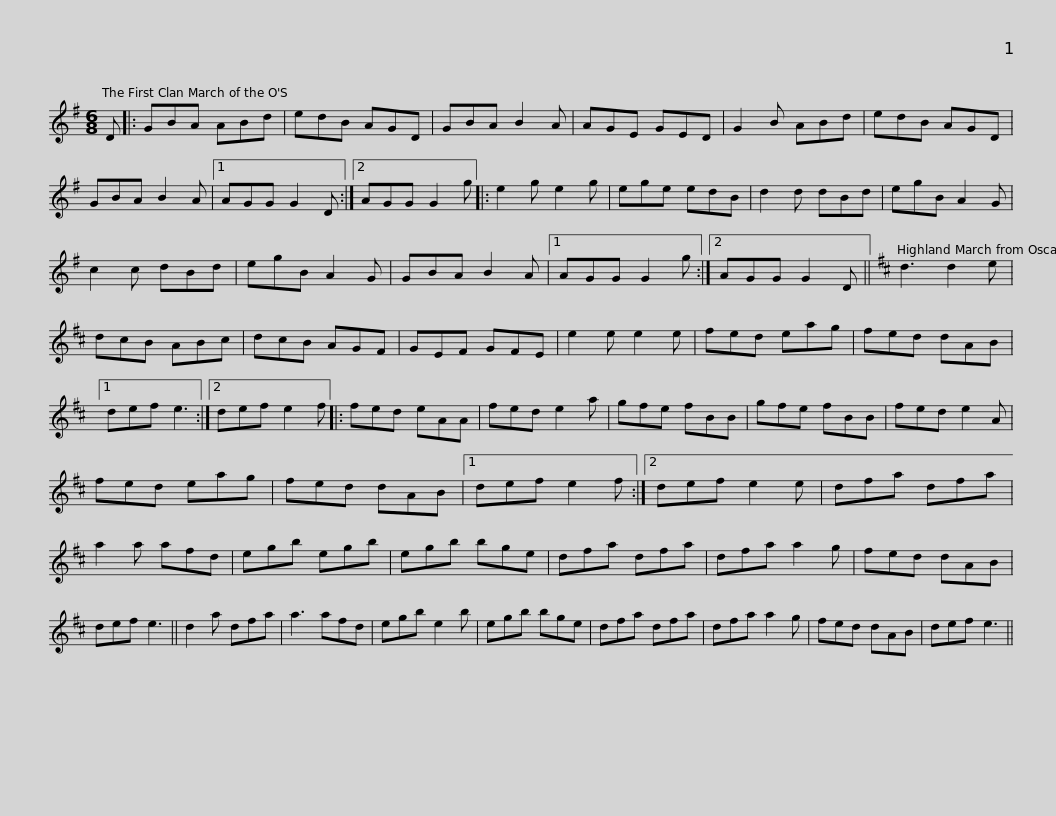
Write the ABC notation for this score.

X:1
L:1/8
M:6/8
I:linebreak $
K:G
V:1 treble
V:1
 D |: GBA ABd | edB AGD | GBA B2 A | AGE GED | %5
 G2 B ABd | edB AGD | GBA B2 A |1$ AGG G2 D :|2 AGG G2 g |: %10
 e2 g e2 g | ege edB | d2 d dBd | egB A2 G | c2 c dBd | %15
 egB A2 G |$ GBA B2 A |1 AGG G2 g :|2 AGG G2 D ||[K:D] d3 d2 e | %20
 dcB ABc | dcB AGF | GEF GFE | e2 e e2 e |$ fed eag | %25
 fed dAB |1 def e3 :|2 def e2 f |: fed eAA | fed e2 a | %30
 gfe fBB |$ gfe fBB | fed e2 A | fed eag | fed dAB |1 %35
 def e2 f :|2 def e2 e | dfa dfa |$ a2 a afd | egb egb | %40
 egb bge | dfa dfa | dfa a2 g | fed dAB | def e3 ||$ %45
 d2 a dfa | a3 afd | egb e2 b | egb bge | dfa dfa | %50
 dfa a2 g | fed dAB | def e3 || %53
